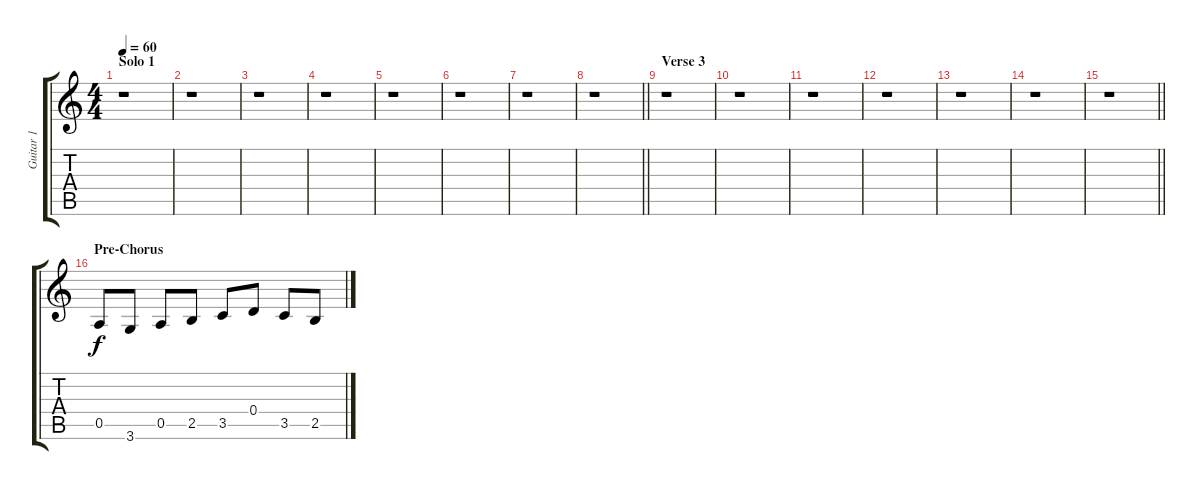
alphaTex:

\track ("Guitar 1" "Guitar 1") {instrument distortionguitar}
\staff {score tabs}
\tuning (E4 B3 G3 D3 A2 E2) {hide}
\ts (4 4)
\section ("" "Solo 1")
\tempo 60
\clef g2
\ks c
r.1{dy f} |
r.1 |
r.1 |
r.1 |
r.1 |
r.1 |
r.1 |
\barLineRight lightlight
r.1 |
\section ("" "Verse 3")
r.1 |
r.1 |
r.1 |
r.1 |
r.1 |
r.1 |
\barLineRight lightlight
r.1 |
\section ("" "Pre-Chorus")
0.5.8 3.6.8 0.5.8 2.5.8 3.5.8 0.4.8 3.5.8 2.5.8
